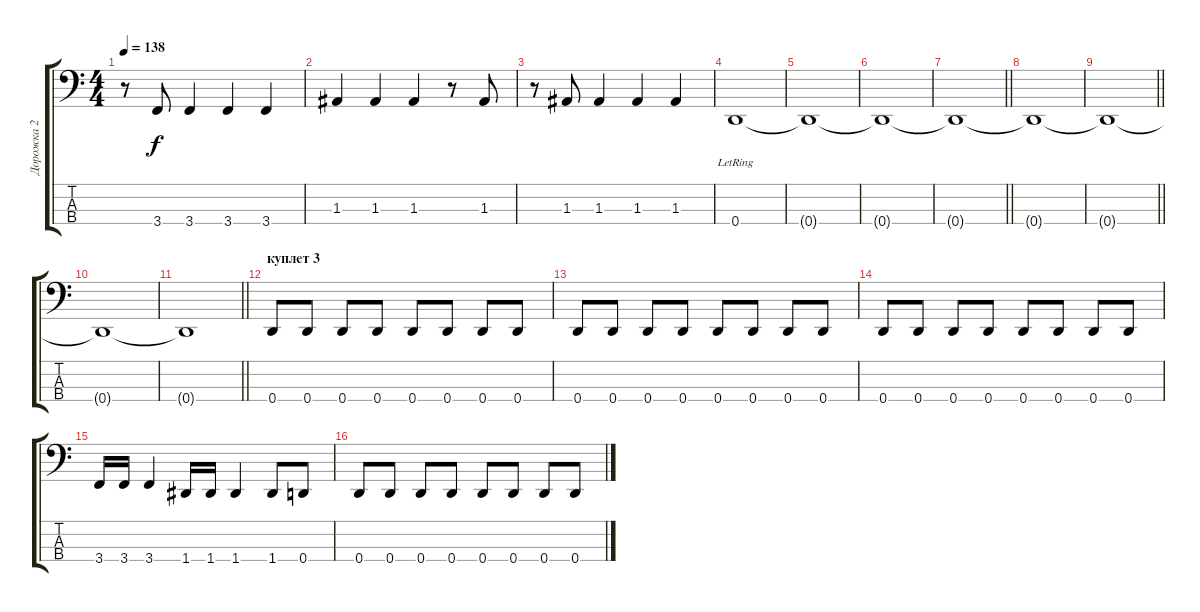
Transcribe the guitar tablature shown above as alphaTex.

\track ("Дорожка 2" "Дорожка 2") {instrument fretlessbass}
\staff {score tabs}
\tuning (G2 D2 A1 D1) {hide}
\ts (4 4)
\tempo 138
\clef f4
\ks c
r.8{dy f} 3.4.8 3.4.4 3.4.4 3.4.4 |
1.3.4 1.3.4 1.3.4 r.8 1.3.8 |
r.8 1.3.8 1.3.4 1.3.4 1.3.4 |
0.4{lr}.1 |
0.4{t}.1 |
0.4{t}.1 |
\barLineRight lightlight
0.4{t}.1 |
0.4{t}.1 |
\barLineRight lightlight
0.4{t}.1 |
0.4{t}.1 |
\barLineRight lightlight
0.4{t}.1 |
\section ("" "куплет 3")
0.4.8 0.4.8 0.4.8 0.4.8 0.4.8 0.4.8 0.4.8 0.4.8 |
0.4.8 0.4.8 0.4.8 0.4.8 0.4.8 0.4.8 0.4.8 0.4.8 |
0.4.8 0.4.8 0.4.8 0.4.8 0.4.8 0.4.8 0.4.8 0.4.8 |
3.4.16 3.4.16 3.4.4 1.4.16 1.4.16 1.4.4 1.4.8 0.4.8 |
0.4.8 0.4.8 0.4.8 0.4.8 0.4.8 0.4.8 0.4.8 0.4.8
